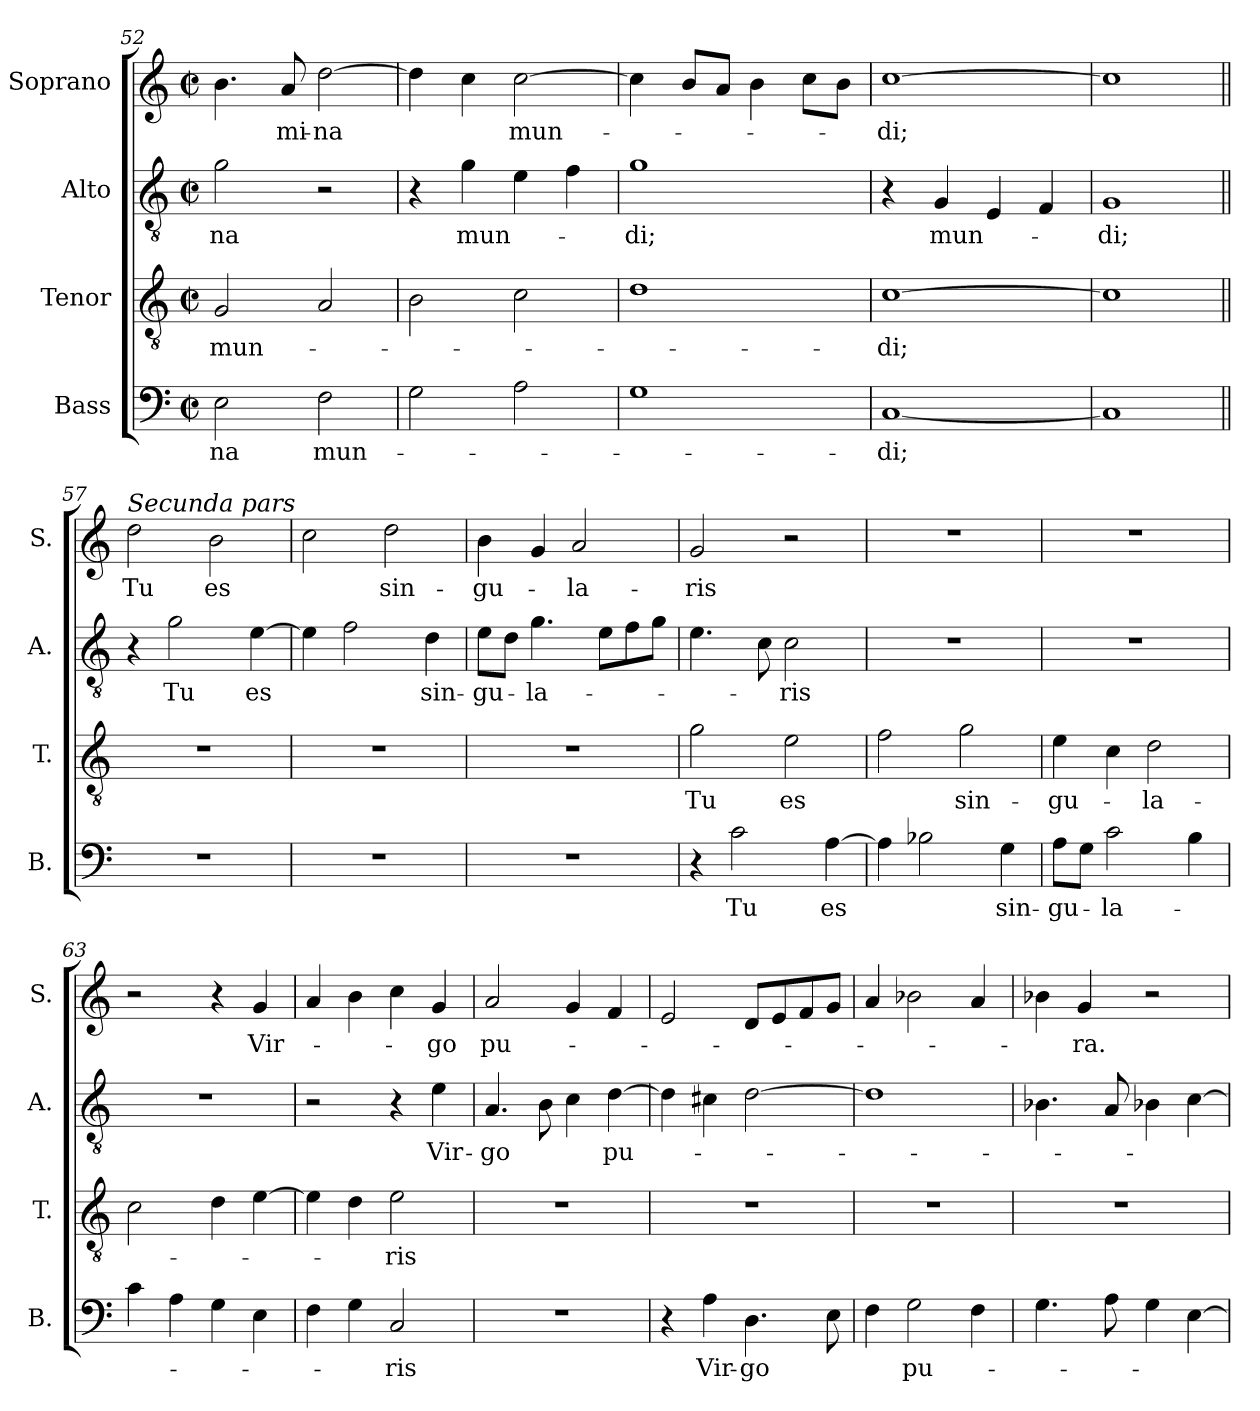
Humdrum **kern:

**kern	**text	**kern	**text	**kern	**text	**kern	**text
*part4	*part4	*part3	*part3	*part2	*part2	*part1	*part1
*staff4	*staff4	*staff3	*staff3	*staff2	*staff2	*staff1	*staff1
*I"Bass	*	*I"Tenor	*	*I"Alto	*	*I"Soprano	*
*I'B.	*	*I'T.	*	*I'A.	*	*I'S.	*
*clefF4	*	*clefGv2	*	*clefGv2	*	*clefG2	*
*k[]	*	*k[]	*	*k[]	*	*k[]	*
*C:	*	*C:	*	*C:	*	*C:	*
*M2/2	*	*M2/2	*	*M2/2	*	*M2/2	*
*met(c|)	*	*met(c|)	*	*met(c|)	*	*met(c|)	*
=52	=52	=52	=52	=52	=52	=52	=52
2E\	-na	2G/	mun-	2g\	-na	4.b\	.
.	.	.	.	.	.	8a/	-mi-
2F\	mun-	2A/	.	2r	.	[2dd\	-na
=53	=53	=53	=53	=53	=53	=53	=53
2G\	.	2B\	.	4r	.	4dd\]	.
.	.	.	.	4g\	mun-	4cc\	.
2A\	.	2c\	.	4e\	.	[2cc\	mun-
.	.	.	.	4f\	.	.	.
=54	=54	=54	=54	=54	=54	=54	=54
1G	.	1d	.	1g	-di;	4cc\]	.
.	.	.	.	.	.	8b/L	.
.	.	.	.	.	.	8a/J	.
.	.	.	.	.	.	4b\	.
.	.	.	.	.	.	8cc\L	.
.	.	.	.	.	.	8b\J	.
=55	=55	=55	=55	=55	=55	=55	=55
[1C	-di;	[1c	-di;	4r	.	[1cc	-di;
.	.	.	.	4G/	mun-	.	.
.	.	.	.	4E/	.	.	.
.	.	.	.	4F/	.	.	.
=56	=56	=56	=56	=56	=56	=56	=56
1C]	.	1c]	.	1G	-di;	1cc]	.
!!LO:PB:g=z
=57||	=57||	=57||	=57||	=57||	=57||	=57||	=57||
!	!	!	!	!	!	!LO:TX:a:i:t=Secunda pars	!
1r	.	1r	.	4r	.	2dd\	Tu
.	.	.	.	2g\	Tu	.	.
.	.	.	.	.	.	2b\	es
.	.	.	.	[4e\	es	.	.
=58	=58	=58	=58	=58	=58	=58	=58
1r	.	1r	.	4e\]	.	2cc\	.
.	.	.	.	2f\	.	.	.
.	.	.	.	.	.	2dd\	sin-
.	.	.	.	4d\	sin-	.	.
=59	=59	=59	=59	=59	=59	=59	=59
1r	.	1r	.	8e\L	-gu-	4b\	-gu-
.	.	.	.	8d\J	.	.	.
.	.	.	.	4.g\	-la-	4g/	.
.	.	.	.	.	.	2a/	-la-
.	.	.	.	8e\L	.	.	.
.	.	.	.	8f\	.	.	.
.	.	.	.	8g\J	.	.	.
=60	=60	=60	=60	=60	=60	=60	=60
4r	.	2g\	Tu	4.e\	.	2g/	-ris
2c\	Tu	.	.	.	.	.	.
.	.	.	.	8c\	.	.	.
.	.	2e\	es	2c\	-ris	2r	.
[4A\	es	.	.	.	.	.	.
=61	=61	=61	=61	=61	=61	=61	=61
4A\]	.	2f\	.	1r	.	1r	.
2B-X\	.	.	.	.	.	.	.
.	.	2g\	sin-	.	.	.	.
4G\	sin-	.	.	.	.	.	.
=62	=62	=62	=62	=62	=62	=62	=62
8A\L	-gu-	4e\	-gu-	1r	.	1r	.
8G\J	.	.	.	.	.	.	.
2c\	-la-	4c\	.	.	.	.	.
.	.	2d\	-la-	.	.	.	.
4B\	.	.	.	.	.	.	.
=63	=63	=63	=63	=63	=63	=63	=63
4c\	.	2c\	.	1r	.	2r	.
4A\	.	.	.	.	.	.	.
4G\	.	4d\	.	.	.	4r	.
4E\	.	[4e\	.	.	.	4g/	Vir-
!!LO:LB:g=z
=64	=64	=64	=64	=64	=64	=64	=64
4F\	.	4e\]	.	2r	.	4a/	.
4G\	.	4d\	.	.	.	4b\	.
2C/	-ris	2e\	-ris	4r	.	4cc\	.
.	.	.	.	4e\	Vir-	4g/	-go
=65	=65	=65	=65	=65	=65	=65	=65
1r	.	1r	.	4.A/	-go	2a/	pu-
.	.	.	.	8B\	.	.	.
.	.	.	.	4c\	.	4g/	.
.	.	.	.	[4d\	pu-	4f/	.
=66	=66	=66	=66	=66	=66	=66	=66
4r	.	1r	.	4d\]	.	2e/	.
4A\	Vir-	.	.	4c#X\	.	.	.
4.D\	-go	.	.	[2d\	.	8d/L	.
.	.	.	.	.	.	8e/	.
.	.	.	.	.	.	8f/	.
8E\	.	.	.	.	.	8g/J	.
=67	=67	=67	=67	=67	=67	=67	=67
4F\	.	1r	.	1d]	.	4a/	.
2G\	pu-	.	.	.	.	2b-X\	.
4F\	.	.	.	.	.	4a/	.
=68	=68	=68	=68	=68	=68	=68	=68
4.G\	.	1r	.	4.B-X\	.	4b-X\	.
.	.	.	.	.	.	4g/	-ra.
8A\	.	.	.	8A/	.	.	.
4G\	.	.	.	4B-X\	.	2r	.
[4E\	.	.	.	[4c\	.	.	.
=	=	=	=	=	=	=	=
*-	*-	*-	*-	*-	*-	*-	*-
